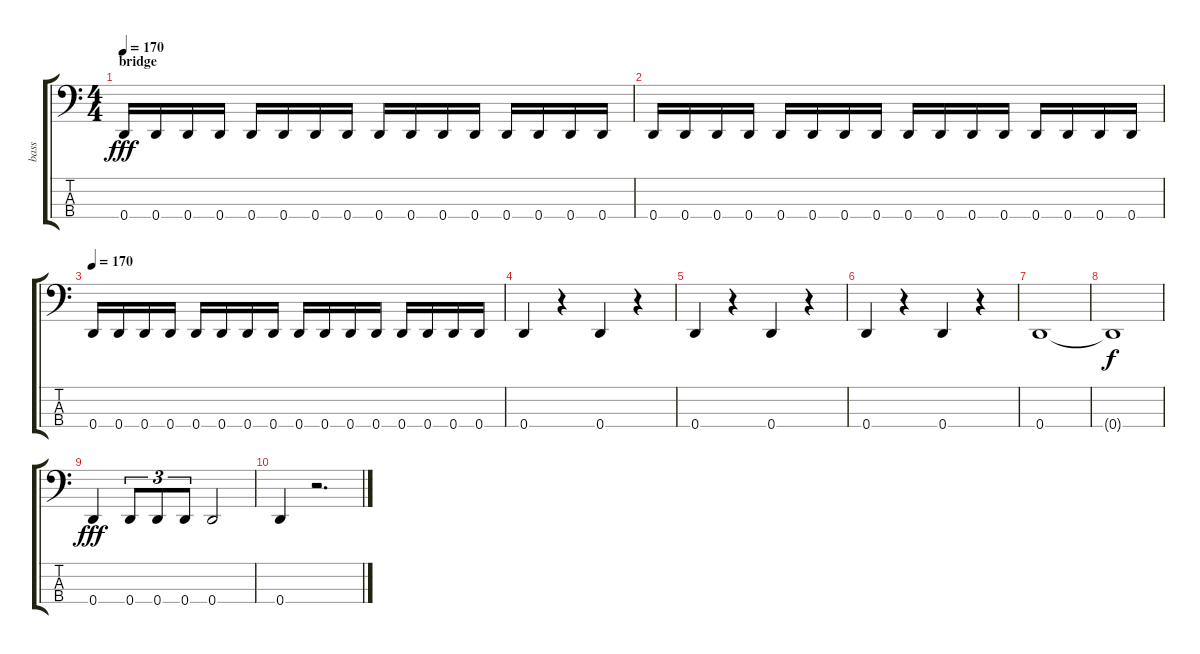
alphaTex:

\track ("bass" "bass") {instrument electricbassfinger}
\staff {score tabs}
\tuning (G2 D2 A1 D1) {hide}
\ts (4 4)
\section ("" "bridge")
\tempo 170
\clef f4
\ks c
0.4.16{dy fff} 0.4.16 0.4.16 0.4.16 0.4.16 0.4.16 0.4.16 0.4.16 0.4.16 0.4.16 0.4.16 0.4.16 0.4.16 0.4.16 0.4.16 0.4.16 |
0.4.16 0.4.16 0.4.16 0.4.16 0.4.16 0.4.16 0.4.16 0.4.16 0.4.16 0.4.16 0.4.16 0.4.16 0.4.16 0.4.16 0.4.16 0.4.16 |
\tempo 170
0.4.16 0.4.16 0.4.16 0.4.16 0.4.16 0.4.16 0.4.16 0.4.16 0.4.16 0.4.16 0.4.16 0.4.16 0.4.16 0.4.16 0.4.16 0.4.16 |
0.4.4 r.4 0.4.4 r.4 |
0.4.4 r.4 0.4.4 r.4 |
0.4.4 r.4 0.4.4 r.4 |
0.4.1 |
0.4{t}.1{dy f} |
0.4.4{dy fff} 0.4.8{tu (3 2)} 0.4.8{tu (3 2)} 0.4.8{tu (3 2)} 0.4.2 |
0.4.4 r.2{d}
